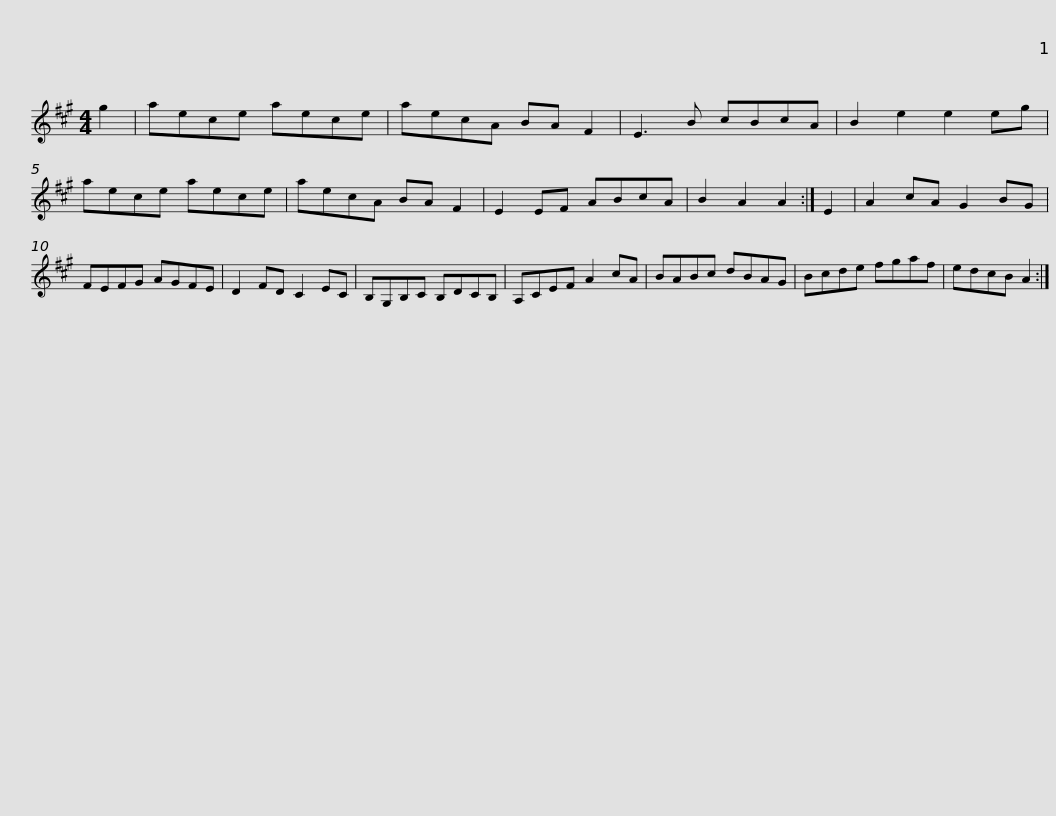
X:1
L:1/8
M:4/4
I:linebreak $
K:A
V:1 treble
V:1
 g2 | aece aece | aecA BA F2 | E3 B cBcA | B2 e2 e2 eg | %5
 aece aece | aecA BA F2 |$ E2 EF ABcA | B2 A2 A2 :| E2 | %10
 A2 cA G2 BG | FEFG AGFE | D2 FD C2 EC | B,G,B,C B,DCB, |$ A,CEF A2 cA | %15
 BABc dBAG | Bcde fgaf | edcB A2 :| %18
